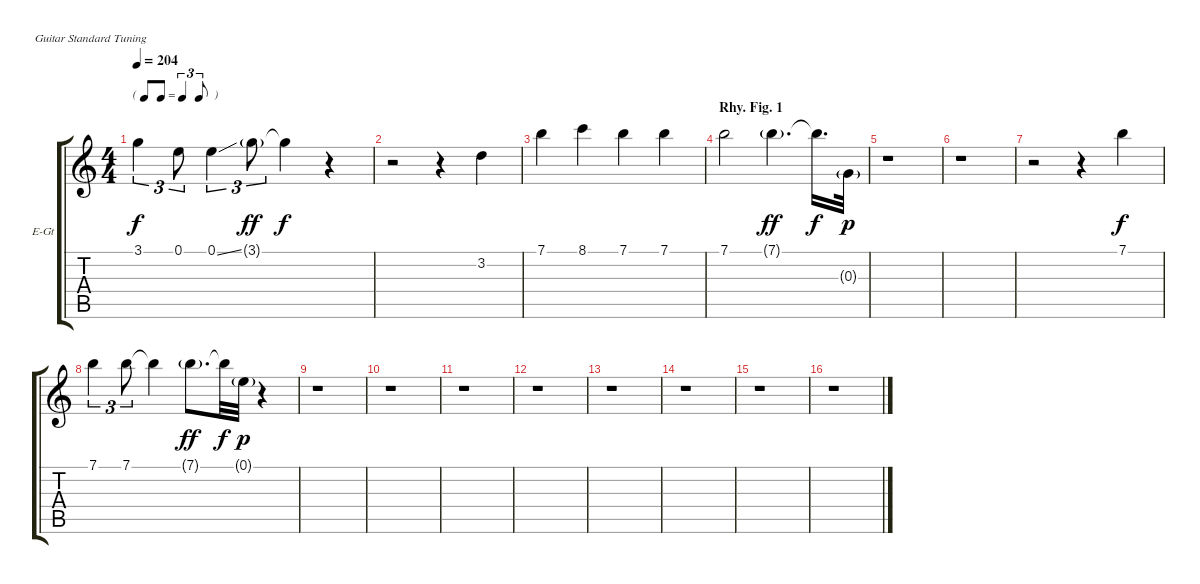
\bracketExtendMode groupsimilarinstruments
\firstSystemTrackNameOrientation horizontal
\otherSystemsTrackNameOrientation horizontal
\track ("Voice" "E-Gt") {mute instrument distortionguitar}
\staff {score tabs}
\tuning (E4 B3 G3 D3 A2 E2)
\ts (4 4)
\tf triplet8th
\tempo 204
\clef g2
\scale
0.333333
\ks c
3.1{t}.4{tu (3 2) dy f} 0.1.8{tu (3 2)} 0.1{ss}.4{tu (3 2)} 3.1{g}.8{tu (3 2) dy ff} 3.1{t}.4{dy f} r.4 |
\scale
0.333333 r.2 r.4 3.2.4 |
\scale
0.333333 7.1.4 8.1.4 7.1.4 7.1.4 |
\section ("" "Rhy. Fig. 1")
\scale
0.333333 7.1.2 7.1{g}.4{d dy ff} 7.1{t}.16{d dy f} 0.3{g}.32{dy p} |
\scale
0.333333 r.1 |
\scale
0.333333 r.1 |
\scale
0.333333 r.2 r.4 7.1.4{dy f} |
\scale
0.333333 7.1.4{tu (3 2)} 7.1.8{tu (3 2)} 7.1{t}.4 7.1{g}.8{d dy ff} 7.1{t}.32{dy f} 0.1{g}.32{dy p} r.4 |
\scale
0.333333 r.1 |
\scale
0.333333 r.1 |
\scale
0.333333 r.1 |
\scale
0.333333 r.1 |
\scale
0.333333 r.1 |
\scale
0.333333 r.1 |
\scale
0.333333 r.1 |
\scale
0.333333 r.1
